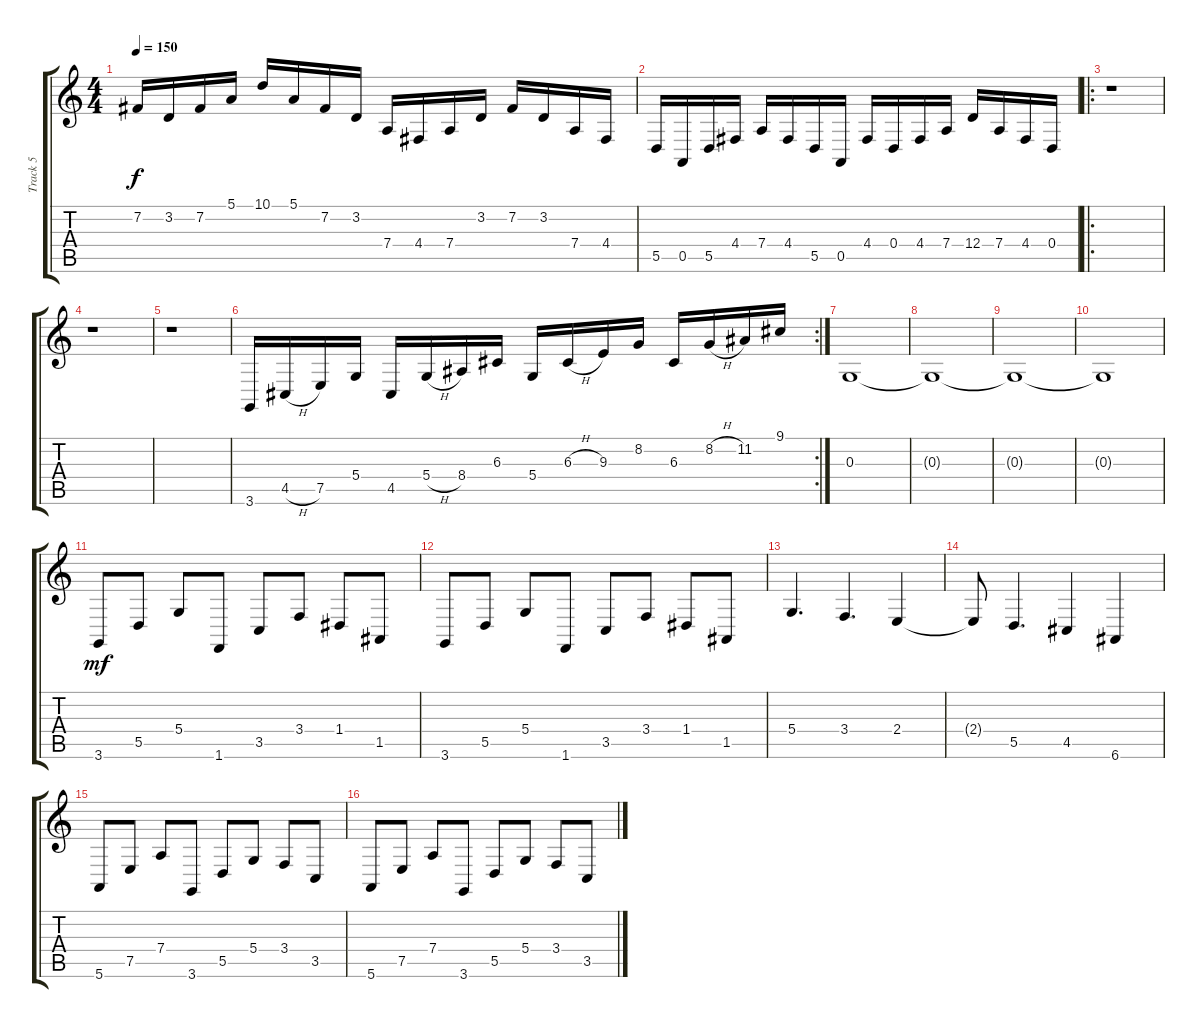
\track ("Track 5" "Track 5") {instrument rockorgan}
\staff {score tabs}
\tuning (E4 B3 G3 D3 A2 E2) {hide}
\ts (4 4)
\tempo 150
\clef g2
\ks c
7.2.16{dy f} 3.2.16 7.2.16 5.1.16 10.1.16 5.1.16 7.2.16 3.2.16 7.4.16 4.4.16 7.4.16 3.2.16 7.2.16 3.2.16 7.4.16 4.4.16 |
5.5.16 0.5.16 5.5.16 4.4.16 7.4.16 4.4.16 5.5.16 0.5.16 4.4.16 0.4.16 4.4.16 7.4.16 12.4.16 7.4.16 4.4.16 0.4.16 |
\ro
r.1 |
r.1 |
r.1 |
\rc 2
3.6.16 4.5{h}.16 7.5.16 5.4.16 4.5.16 5.4{h}.16 8.4.16 6.3.16 5.4.16 6.3{h}.16 9.3.16 8.2.16 6.3.16 8.2{h}.16 11.2.16 9.1.16 |
0.3.1 |
0.3{t}.1 |
0.3{t}.1 |
0.3{t}.1 |
3.6.8{dy mf} 5.5.8 5.4.8 1.6.8 3.5.8 3.4.8 1.4.8 1.5.8 |
3.6.8 5.5.8 5.4.8 1.6.8 3.5.8 3.4.8 1.4.8 1.5.8 |
5.4.4{d} 3.4.4{d} 2.4.4 |
2.4{t}.8 5.5.4{d} 4.5.4 6.6.4 |
5.6.8 7.5.8 7.4.8 3.6.8 5.5.8 5.4.8 3.4.8 3.5.8 |
5.6.8 7.5.8 7.4.8 3.6.8 5.5.8 5.4.8 3.4.8 3.5.8
